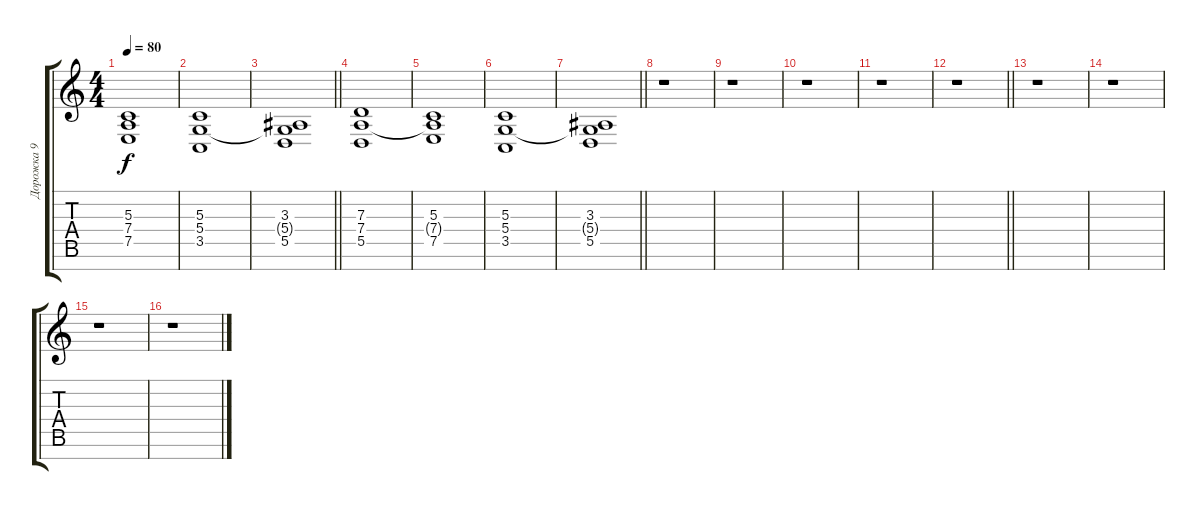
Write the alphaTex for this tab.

\track ("Дорожка 9" "Дорожка 9") {instrument choiraahs}
\staff {score tabs}
\tuning (E4 B3 G3 D3 A2 E2 B1) {hide}
\ts (4 4)
\tempo 80
\clef g2
\ks c
(5.3 7.4{t} 7.5).1{dy f} |
(5.3 5.4 3.5).1 |
\barLineRight lightlight
(3.3 5.4{t} 5.5).1 |
(7.3 7.4 5.5).1 |
(5.3 7.4{t} 7.5).1 |
(5.3 5.4 3.5).1 |
\barLineRight lightlight
(3.3 5.4{t} 5.5).1 |
r.1 |
r.1 |
r.1 |
r.1 |
\barLineRight lightlight
r.1 |
r.1 |
r.1 |
r.1 |
r.1
